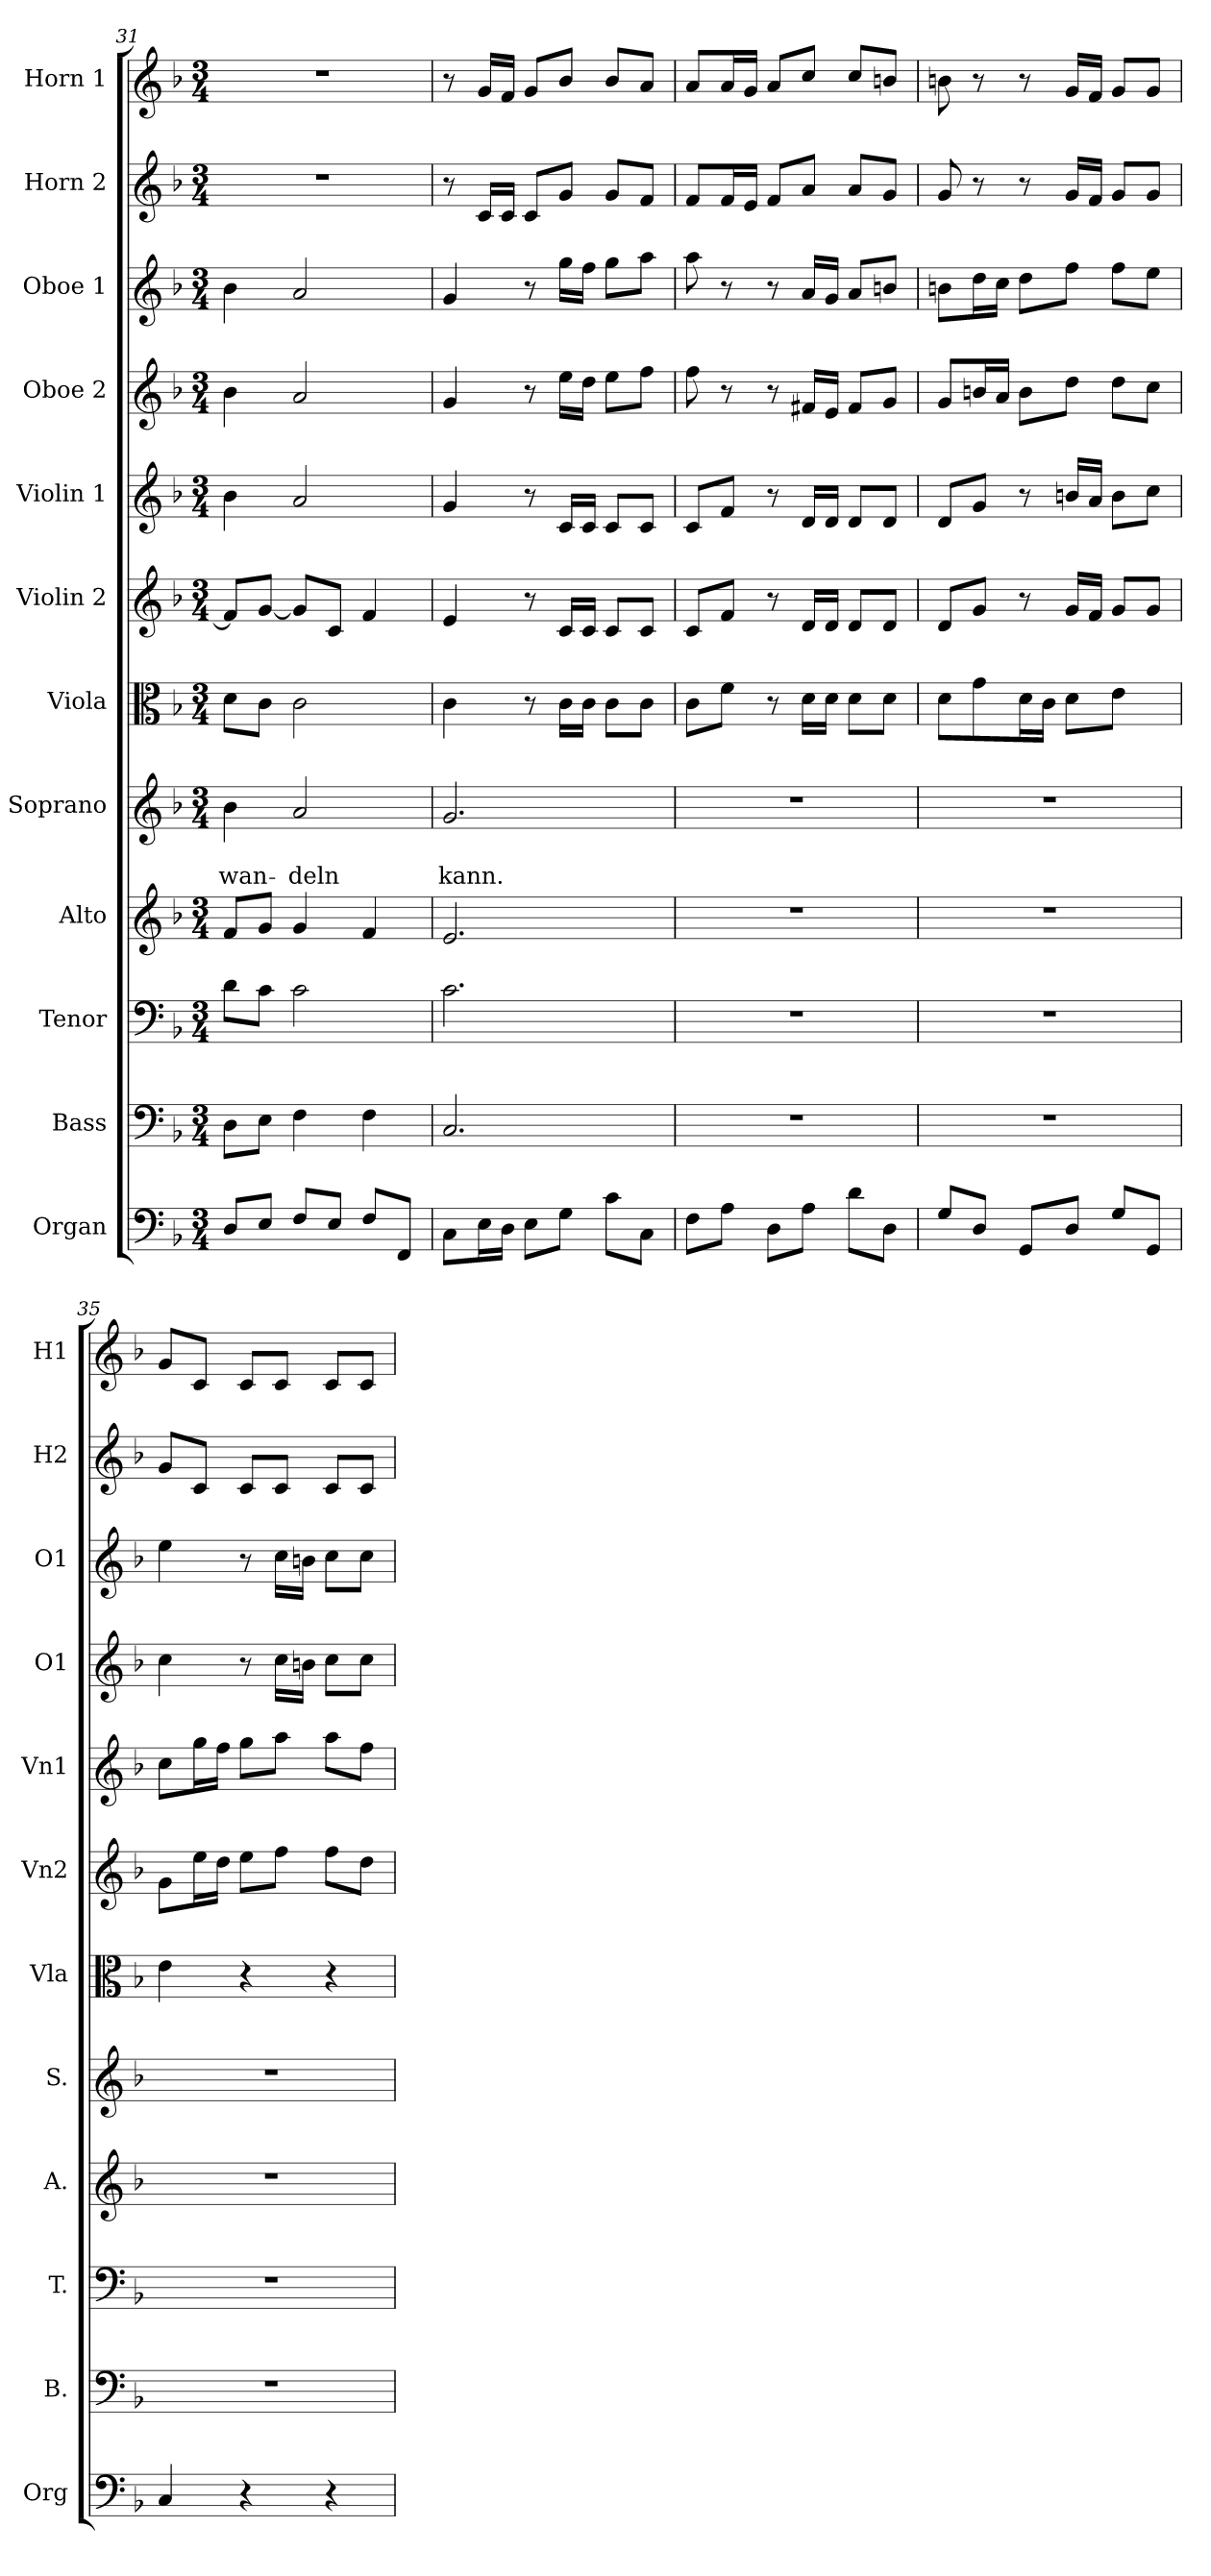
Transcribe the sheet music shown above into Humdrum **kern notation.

**kern	**kern	**kern	**kern	**kern	**text	**text	**kern	**kern	**kern	**kern	**kern	**kern	**kern
*part12	*part11	*part10	*part9	*part8	*part8	*part8	*part7	*part6	*part5	*part4	*part3	*part2	*part1
*staff12	*staff11	*staff10	*staff9	*staff8	*staff8	*staff8	*staff7	*staff6	*staff5	*staff4	*staff3	*staff2	*staff1
*I"Organ	*I"Bass	*I"Tenor	*I"Alto	*I"Soprano	*	*	*I"Viola	*I"Violin 2	*I"Violin 1	*I"Oboe 2	*I"Oboe 1	*I"Horn 2	*I"Horn 1
*I'Org	*I'B.	*I'T.	*I'A.	*I'S.	*	*	*I'Vla	*I'Vn2	*I'Vn1	*I'O1	*I'O1	*I'H2	*I'H1
!!LO:PB:g=z
*clefF4	*clefF4	*clefF4	*clefG2	*clefG2	*	*	*clefC3	*clefG2	*clefG2	*clefG2	*clefG2	*clefG2	*clefG2
*k[b-]	*k[b-]	*k[b-]	*k[b-]	*k[b-]	*	*	*k[b-]	*k[b-]	*k[b-]	*k[b-]	*k[b-]	*k[b-]	*k[b-]
*F:	*F:	*F:	*F:	*F:	*	*	*F:	*F:	*F:	*F:	*F:	*F:	*F:
*M3/4	*M3/4	*M3/4	*M3/4	*M3/4	*	*	*M3/4	*M3/4	*M3/4	*M3/4	*M3/4	*M3/4	*M3/4
=31	=31	=31	=31	=31	=31	=31	=31	=31	=31	=31	=31	=31	=31
8D/L	8D\L	8d\L	8f/L	4b-\	.	wan-	8d\L	8f/L]	4b-\	4b-\	4b-\	2.r	2.r
8E/J	8E\J	8c\J	8g/J	.	.	.	8c\J	[8g/J	.	.	.	.	.
8F/L	4F\	2c\	4g/	2a/	.	-deln	2c\	8g/L]	2a/	2a/	2a/	.	.
8E/J	.	.	.	.	.	.	.	8c/J	.	.	.	.	.
8F/L	4F\	.	4f/	.	.	.	.	4f/	.	.	.	.	.
8FF/J	.	.	.	.	.	.	.	.	.	.	.	.	.
=32	=32	=32	=32	=32	=32	=32	=32	=32	=32	=32	=32	=32	=32
8C\L	2.C/	2.c\	2.e/	2.g/	.	kann.	4c\	4e/	4g/	4g/	4g/	8r	8r
16E\L	.	.	.	.	.	.	.	.	.	.	.	16c/LL	16g/LL
16D\JJ	.	.	.	.	.	.	.	.	.	.	.	16c/JJ	16f/JJ
8E\L	.	.	.	.	.	.	8r	8r	8r	8r	8r	8c/L	8g/L
8G\J	.	.	.	.	.	.	16c\LL	16c/LL	16c/LL	16ee\LL	16gg\LL	8g/J	8b-/J
.	.	.	.	.	.	.	16c\JJ	16c/JJ	16c/JJ	16dd\JJ	16ff\JJ	.	.
8c\L	.	.	.	.	.	.	8c\L	8c/L	8c/L	8ee\L	8gg\L	8g/L	8b-/L
8C\J	.	.	.	.	.	.	8c\J	8c/J	8c/J	8ff\J	8aa\J	8f/J	8a/J
=33	=33	=33	=33	=33	=33	=33	=33	=33	=33	=33	=33	=33	=33
8F\L	2.r	2.r	2.r	2.r	.	.	8c\L	8c/L	8c/L	8ff\	8aa\	8f/L	8a/L
8A\J	.	.	.	.	.	.	8f\J	8f/J	8f/J	8r	8r	16f/L	16a/L
.	.	.	.	.	.	.	.	.	.	.	.	16e/JJ	16g/JJ
8D\L	.	.	.	.	.	.	8r	8r	8r	8r	8r	8f/L	8a/L
8A\J	.	.	.	.	.	.	16d\LL	16d/LL	16d/LL	16f#X/LL	16a/LL	8a/J	8cc/J
.	.	.	.	.	.	.	16d\JJ	16d/JJ	16d/JJ	16e/JJ	16g/JJ	.	.
8d\L	.	.	.	.	.	.	8d\L	8d/L	8d/L	8f#/L	8a/L	8a/L	8cc/L
8D\J	.	.	.	.	.	.	8d\J	8d/J	8d/J	8g/J	8bn/J	8g/J	8bn/J
=34	=34	=34	=34	=34	=34	=34	=34	=34	=34	=34	=34	=34	=34
8G/L	2.r	2.r	2.r	2.r	.	.	8d\L	8d/L	8d/L	8g/L	8bn\L	8g/	8bn\
8D/J	.	.	.	.	.	.	8g\	8g/J	8g/J	16bn/L	16dd\L	8r	8r
.	.	.	.	.	.	.	.	.	.	16a/JJ	16cc\JJ	.	.
8GG/L	.	.	.	.	.	.	16d\L	8r	8r	8b\L	8dd\L	8r	8r
.	.	.	.	.	.	.	16c\JJ	.	.	.	.	.	.
8D/J	.	.	.	.	.	.	8d\L	16g/LL	16bn/LL	8dd\J	8ff\J	16g/LL	16g/LL
.	.	.	.	.	.	.	.	16f/JJ	16a/JJ	.	.	16f/JJ	16f/JJ
8G/L	.	.	.	.	.	.	8e\J	8g/L	8b\L	8dd\L	8ff\L	8g/L	8g/L
8GG/J	.	.	.	.	.	.	8ryy	8g/J	8cc\J	8cc\J	8ee\J	8g/J	8g/J
=35	=35	=35	=35	=35	=35	=35	=35	=35	=35	=35	=35	=35	=35
4C/	2.r	2.r	2.r	2.r	.	.	4e\	8g\L	8cc\L	4cc\	4ee\	8g/L	8g/L
.	.	.	.	.	.	.	.	16ee\L	16gg\L	.	.	8c/J	8c/J
.	.	.	.	.	.	.	.	16dd\JJ	16ff\JJ	.	.	.	.
4r	.	.	.	.	.	.	4r	8ee\L	8gg\L	8r	8r	8c/L	8c/L
.	.	.	.	.	.	.	.	8ff\J	8aa\J	16cc\LL	16cc\LL	8c/J	8c/J
.	.	.	.	.	.	.	.	.	.	16bn\JJ	16bn\JJ	.	.
4r	.	.	.	.	.	.	4r	8ff\L	8aa\L	8cc\L	8cc\L	8c/L	8c/L
.	.	.	.	.	.	.	.	8dd\J	8ff\J	8cc\J	8cc\J	8c/J	8c/J
=	=	=	=	=	=	=	=	=	=	=	=	=	=
*-	*-	*-	*-	*-	*-	*-	*-	*-	*-	*-	*-	*-	*-
